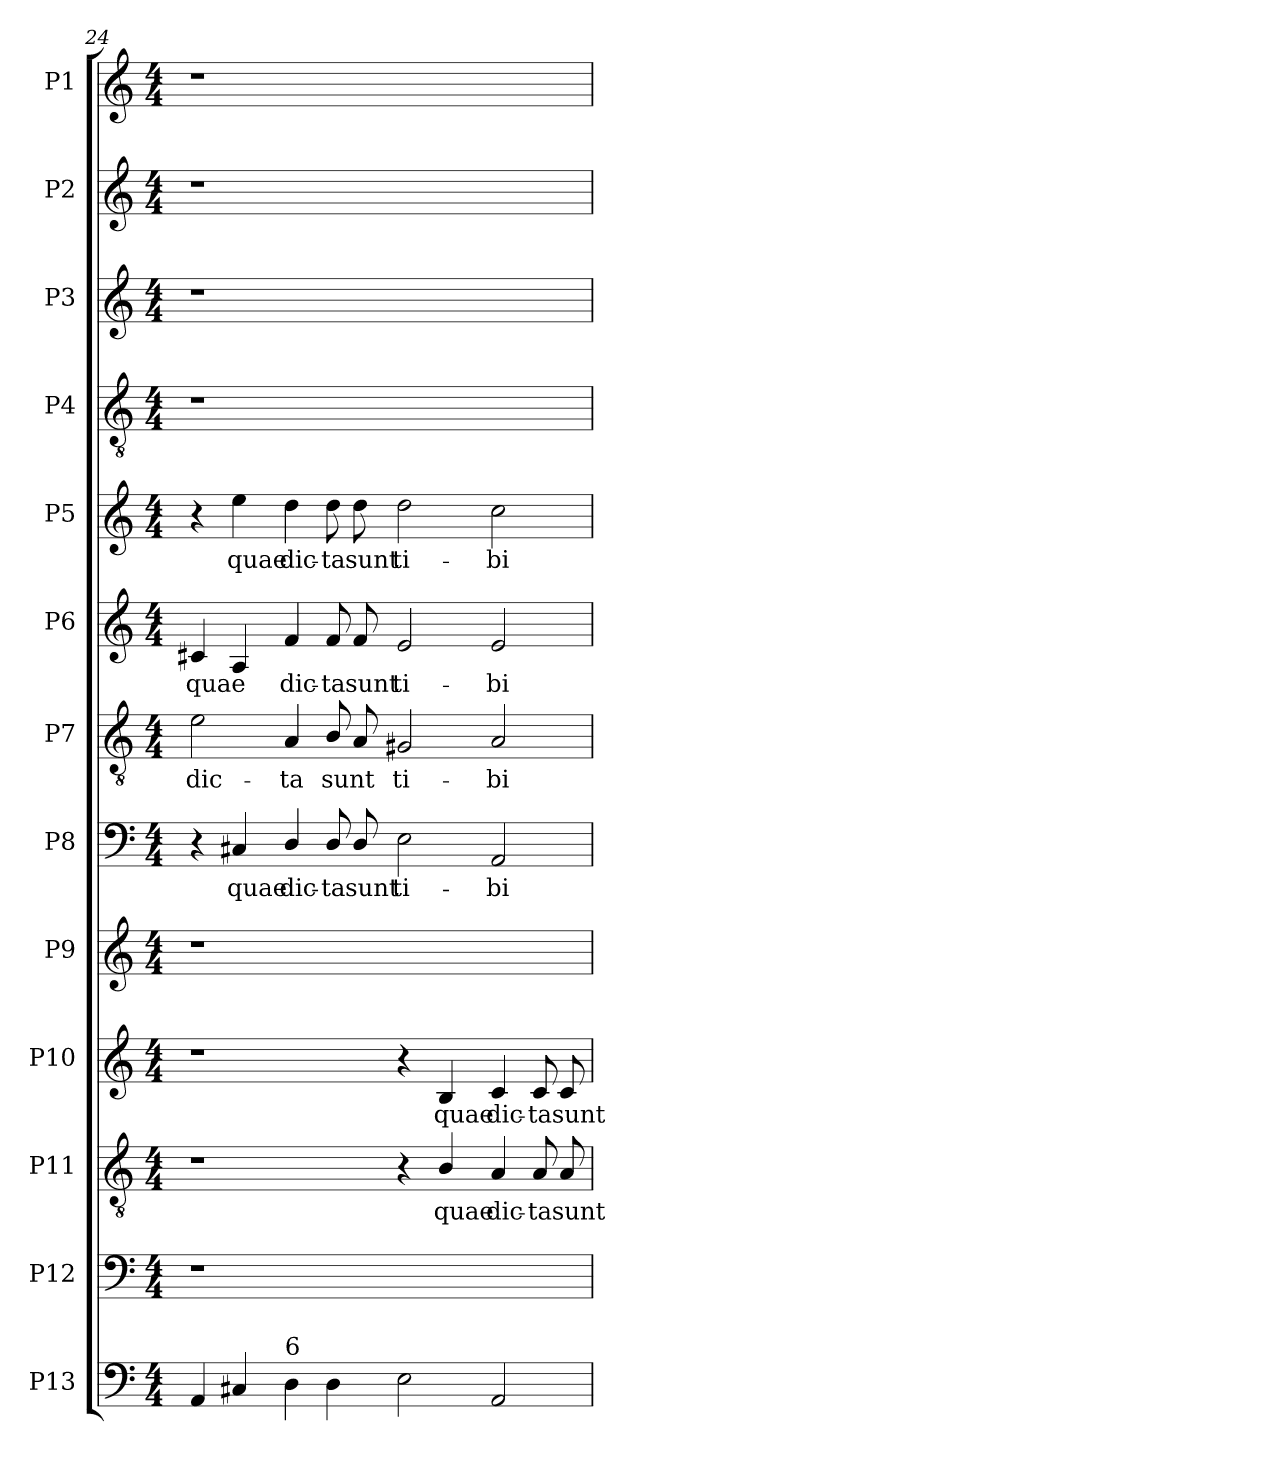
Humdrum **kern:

**kern	**kern	**kern	**text	**kern	**text	**kern	**kern	**text	**kern	**text	**kern	**text	**kern	**text	**kern	**kern	**kern	**kern
*part13	*part12	*part11	*part11	*part10	*part10	*part9	*part8	*part8	*part7	*part7	*part6	*part6	*part5	*part5	*part4	*part3	*part2	*part1
*staff13	*staff12	*staff11	*staff11	*staff10	*staff10	*staff9	*staff8	*staff8	*staff7	*staff7	*staff6	*staff6	*staff5	*staff5	*staff4	*staff3	*staff2	*staff1
*I"P13	*I"P12	*I"P11	*	*I"P10	*	*I"P9	*I"P8	*	*I"P7	*	*I"P6	*	*I"P5	*	*I"P4	*I"P3	*I"P2	*I"P1
*clefF4	*clefF4	*clefGv2	*	*clefG2	*	*clefG2	*clefF4	*	*clefGv2	*	*clefG2	*	*clefG2	*	*clefGv2	*clefG2	*clefG2	*clefG2
*	*	*ITrd7c12	*	*	*	*	*	*	*ITrd7c12	*	*	*	*	*	*ITrd7c12	*	*	*
*k[]	*k[]	*k[]	*	*k[]	*	*k[]	*k[]	*	*k[]	*	*k[]	*	*k[]	*	*k[]	*k[]	*k[]	*k[]
*C:	*C:	*C:	*	*C:	*	*C:	*C:	*	*C:	*	*C:	*	*C:	*	*C:	*C:	*C:	*C:
*M4/4	*M4/4	*M4/4	*	*M4/4	*	*M4/4	*M4/4	*	*M4/4	*	*M4/4	*	*M4/4	*	*M4/4	*M4/4	*M4/4	*M4/4
=24	=24	=24	=24	=24	=24	=24	=24	=24	=24	=24	=24	=24	=24	=24	=24	=24	=24	=24
!	!LO:N:vis=1	!	!	!	!	!LO:N:vis=1	!	!	!	!	!	!	!	!	!	!	!	!
!	!	!	!	!	!	!	!	!	!	!LO:LY:b:color=#000000	!	!	!	!	!	!	!	!
!	!	!	!	!	!	!	!	!	!	!	!	!LO:LY:b:color=#000000	!	!	!LO:N:vis=1	!LO:N:vis=1	!LO:N:vis=1	!LO:N:vis=1
4AAi/	1r	1r	.	1r	.	1r	4r	.	2Ei\	dic-	4c#Xi/	quae	4r	.	1r	1r	1r	1r
!	!	!	!	!	!	!	!	!LO:LY:b:color=#000000	!	!	!	!	!	!	!	!	!	!
!	!	!	!	!	!	!	!	!	!	!	!	!	!	!LO:LY:b:color=#000000	!	!	!	!
4C#Xi/	.	.	.	.	.	.	4C#Xi/	quae	.	.	4Ai/	.	4eei\	quae	.	.	.	.
!	!	!	!	!	!	!	!	!LO:LY:b:color=#000000	!	!	!	!	!	!	!	!	!	!
!	!	!	!	!	!	!	!	!	!	!LO:LY:b:color=#000000	!	!	!	!	!	!	!	!
!	!	!	!	!	!	!	!	!	!	!	!	!LO:LY:b:color=#000000	!	!	!	!	!	!
!LO:TX:a:t=6	!	!	!	!	!	!	!	!	!	!	!	!	!	!	!	!	!	!
!	!	!	!	!	!	!	!	!	!	!	!	!	!	!LO:LY:b:color=#000000	!	!	!	!
4Di\	.	.	.	.	.	.	4Di/	dic-	4AAi/	-ta	4fi/	dic-	4ddi\	dic-	.	.	.	.
!	!	!	!	!	!	!	!	!LO:LY:b:color=#000000	!	!	!	!	!	!	!	!	!	!
!	!	!	!	!	!	!	!	!	!	!LO:LY:b:color=#000000	!	!	!	!	!	!	!	!
!	!	!	!	!	!	!	!	!	!	!	!	!LO:LY:b:color=#000000	!	!	!	!	!	!
!	!	!	!	!	!	!	!	!	!	!	!	!	!	!LO:LY:b:color=#000000	!	!	!	!
4Di\	.	.	.	.	.	.	8Di/	-ta	8BBi/	sunt	8fi/	-ta	8ddi\	-ta	.	.	.	.
!	!	!	!	!	!	!	!	!LO:LY:b:color=#000000	!	!	!	!	!	!	!	!	!	!
!	!	!	!	!	!	!	!	!	!	!	!	!LO:LY:b:color=#000000	!	!	!	!	!	!
!	!	!	!	!	!	!	!	!	!	!	!	!	!	!LO:LY:b:color=#000000	!	!	!	!
.	.	.	.	.	.	.	8Di/	sunt	8AAi/	.	8fi/	sunt	8ddi\	sunt	.	.	.	.
!	!	!	!	!	!	!	!	!LO:LY:b:color=#000000	!	!	!	!	!	!	!	!	!	!
!	!	!	!	!	!	!	!	!	!	!LO:LY:b:color=#000000	!	!	!	!	!	!	!	!
!	!	!	!	!	!	!	!	!	!	!	!	!LO:LY:b:color=#000000	!	!	!	!	!	!
!	!	!	!	!	!	!	!	!	!	!	!	!	!	!LO:LY:b:color=#000000	!	!	!	!
2Ei\	1ryy	4r	.	4r	.	1ryy	2Ei\	ti-	2GG#Xi/	ti-	2ei/	ti-	2ddi\	ti-	1ryy	1ryy	1ryy	1ryy
!	!	!	!LO:LY:b:color=#000000	!	!	!	!	!	!	!	!	!	!	!	!	!	!	!
!	!	!	!	!	!LO:LY:b:color=#000000	!	!	!	!	!	!	!	!	!	!	!	!	!
.	.	4BBi/	quae	4Bi/	quae	.	.	.	.	.	.	.	.	.	.	.	.	.
!	!	!	!LO:LY:b:color=#000000	!	!	!	!	!	!	!	!	!	!	!	!	!	!	!
!	!	!	!	!	!LO:LY:b:color=#000000	!	!	!	!	!	!	!	!	!	!	!	!	!
!	!	!	!	!	!	!	!	!LO:LY:b:color=#000000	!	!	!	!	!	!	!	!	!	!
!	!	!	!	!	!	!	!	!	!	!LO:LY:b:color=#000000	!	!	!	!	!	!	!	!
!	!	!	!	!	!	!	!	!	!	!	!	!LO:LY:b:color=#000000	!	!	!	!	!	!
!	!	!	!	!	!	!	!	!	!	!	!	!	!	!LO:LY:b:color=#000000	!	!	!	!
2AAi/	.	4AAi/	dic-	4ci/	dic-	.	2AAi/	-bi	2AAi/	-bi	2ei/	-bi	2cci\	-bi	.	.	.	.
!	!	!	!LO:LY:b:color=#000000	!	!	!	!	!	!	!	!	!	!	!	!	!	!	!
!	!	!	!	!	!LO:LY:b:color=#000000	!	!	!	!	!	!	!	!	!	!	!	!	!
.	.	8AAi/	-ta	8ci/	-ta	.	.	.	.	.	.	.	.	.	.	.	.	.
!	!	!	!LO:LY:b:color=#000000	!	!	!	!	!	!	!	!	!	!	!	!	!	!	!
!	!	!	!	!	!LO:LY:b:color=#000000	!	!	!	!	!	!	!	!	!	!	!	!	!
.	.	8AAi/	sunt	8ci/	sunt	.	.	.	.	.	.	.	.	.	.	.	.	.
=	=	=	=	=	=	=	=	=	=	=	=	=	=	=	=	=	=	=
*-	*-	*-	*-	*-	*-	*-	*-	*-	*-	*-	*-	*-	*-	*-	*-	*-	*-	*-
